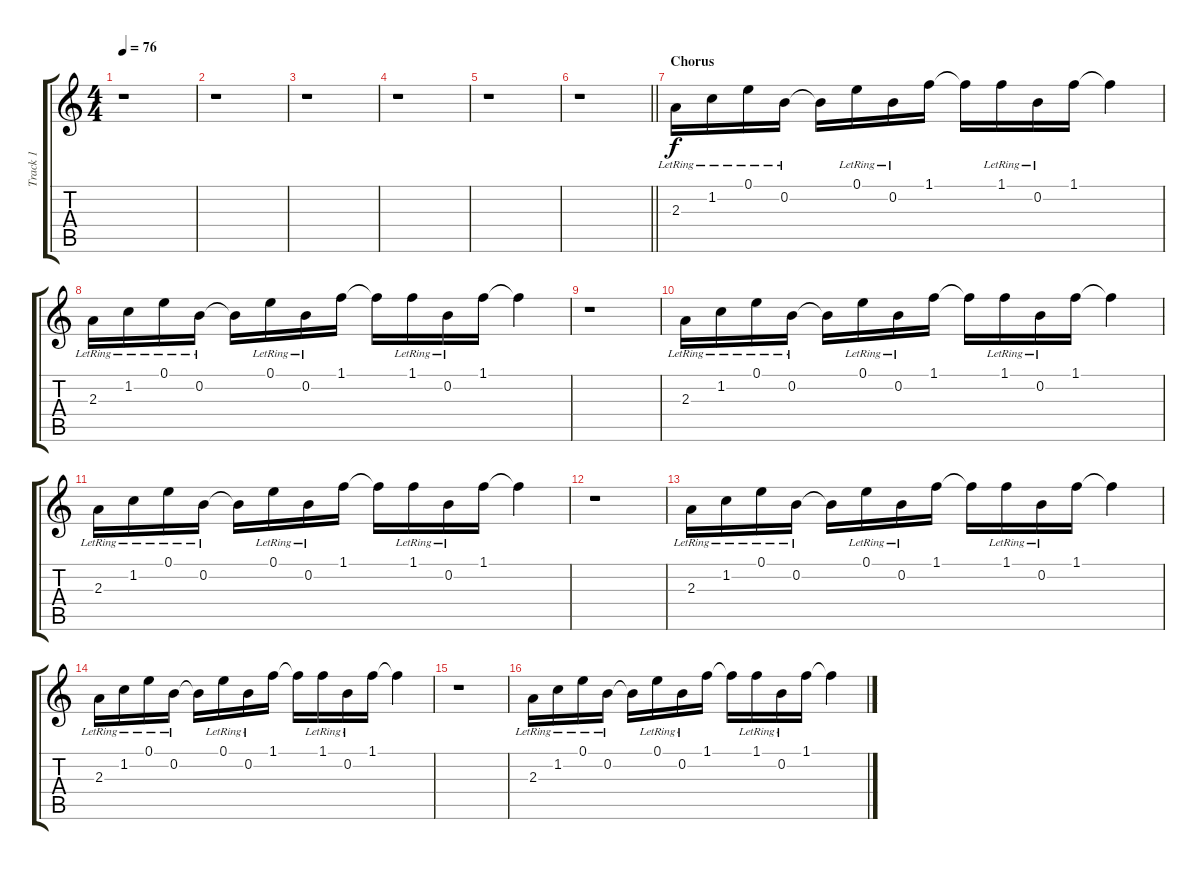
\track ("Track 1" "Track 1") {instrument electricguitarclean}
\staff {score tabs}
\tuning (E4 B3 G3 D3 A2 E2) {hide}
\ts (4 4)
\tempo 76
\clef g2
\ks c
r.1{dy f} |
r.1 |
r.1 |
r.1 |
r.1 |
\barLineRight lightlight
r.1 |
\section ("" "Chorus")
2.3{lr}.16 1.2{lr}.16 0.1{lr}.16 0.2{lr}.16 0.2{t}.16 0.1{lr}.16 0.2{lr}.16 1.1.16 1.1{t}.16 1.1{lr}.16 0.2{lr}.16 1.1.16 1.1{t}.4 |
2.3{lr}.16 1.2{lr}.16 0.1{lr}.16 0.2{lr}.16 0.2{t}.16 0.1{lr}.16 0.2{lr}.16 1.1.16 1.1{t}.16 1.1{lr}.16 0.2{lr}.16 1.1.16 1.1{t}.4 |
r.1 |
2.3{lr}.16 1.2{lr}.16 0.1{lr}.16 0.2{lr}.16 0.2{t}.16 0.1{lr}.16 0.2{lr}.16 1.1.16 1.1{t}.16 1.1{lr}.16 0.2{lr}.16 1.1.16 1.1{t}.4 |
2.3{lr}.16 1.2{lr}.16 0.1{lr}.16 0.2{lr}.16 0.2{t}.16 0.1{lr}.16 0.2{lr}.16 1.1.16 1.1{t}.16 1.1{lr}.16 0.2{lr}.16 1.1.16 1.1{t}.4 |
r.1 |
2.3{lr}.16 1.2{lr}.16 0.1{lr}.16 0.2{lr}.16 0.2{t}.16 0.1{lr}.16 0.2{lr}.16 1.1.16 1.1{t}.16 1.1{lr}.16 0.2{lr}.16 1.1.16 1.1{t}.4 |
2.3{lr}.16 1.2{lr}.16 0.1{lr}.16 0.2{lr}.16 0.2{t}.16 0.1{lr}.16 0.2{lr}.16 1.1.16 1.1{t}.16 1.1{lr}.16 0.2{lr}.16 1.1.16 1.1{t}.4 |
r.1 |
2.3{lr}.16 1.2{lr}.16 0.1{lr}.16 0.2{lr}.16 0.2{t}.16 0.1{lr}.16 0.2{lr}.16 1.1.16 1.1{t}.16 1.1{lr}.16 0.2{lr}.16 1.1.16 1.1{t}.4
